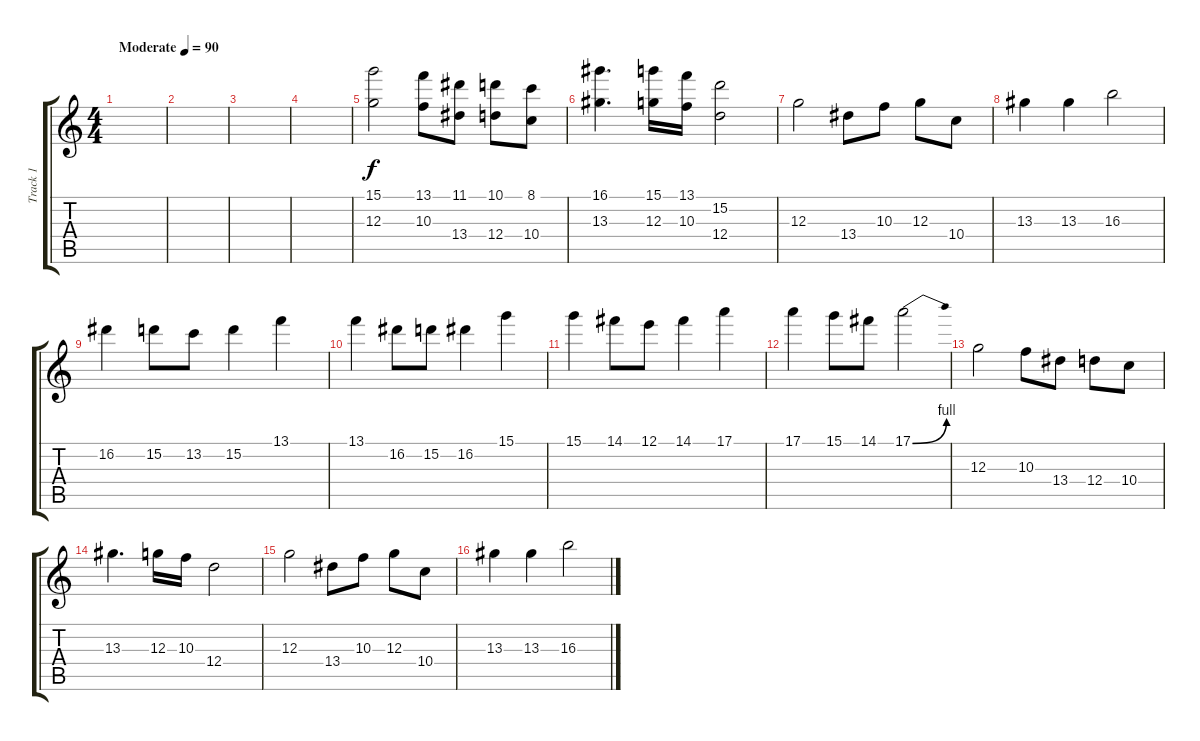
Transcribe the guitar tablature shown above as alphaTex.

\track ("Track 1" "Track 1") {instrument acousticguitarsteel}
\staff {score tabs}
\tuning (E4 B3 G3 D3 A2 E2) {hide}
\ts (4 4)
\tempo (90 "Moderate")
\clef g2
\ks c
|
|
|
|
(15.1 12.3).2 (13.1 10.3).8 (11.1 13.4).8 (10.1 12.4).8 (8.1 10.4).8 |
(16.1 13.3).4{d} (15.1 12.3).16 (13.1 10.3).16 (15.2 12.4).2 |
12.3.2 13.4.8 10.3.8 12.3.8 10.4.8 |
13.3.4 13.3.4 16.3.2 |
16.2.4 15.2.8 13.2.8 15.2.4 13.1.4 |
13.1.4 16.2.8 15.2.8 16.2.4 15.1.4 |
15.1.4 14.1.8 12.1.8 14.1.4 17.1.4 |
17.1.4 15.1.8 14.1.8 17.1{be (bend 0 0 60 4)}.2 |
12.3.2 10.3.8 13.4.8 12.4.8 10.4.8 |
13.3.4{d} 12.3.16 10.3.16 12.4.2 |
12.3.2 13.4.8 10.3.8 12.3.8 10.4.8 |
13.3.4 13.3.4 16.3.2
